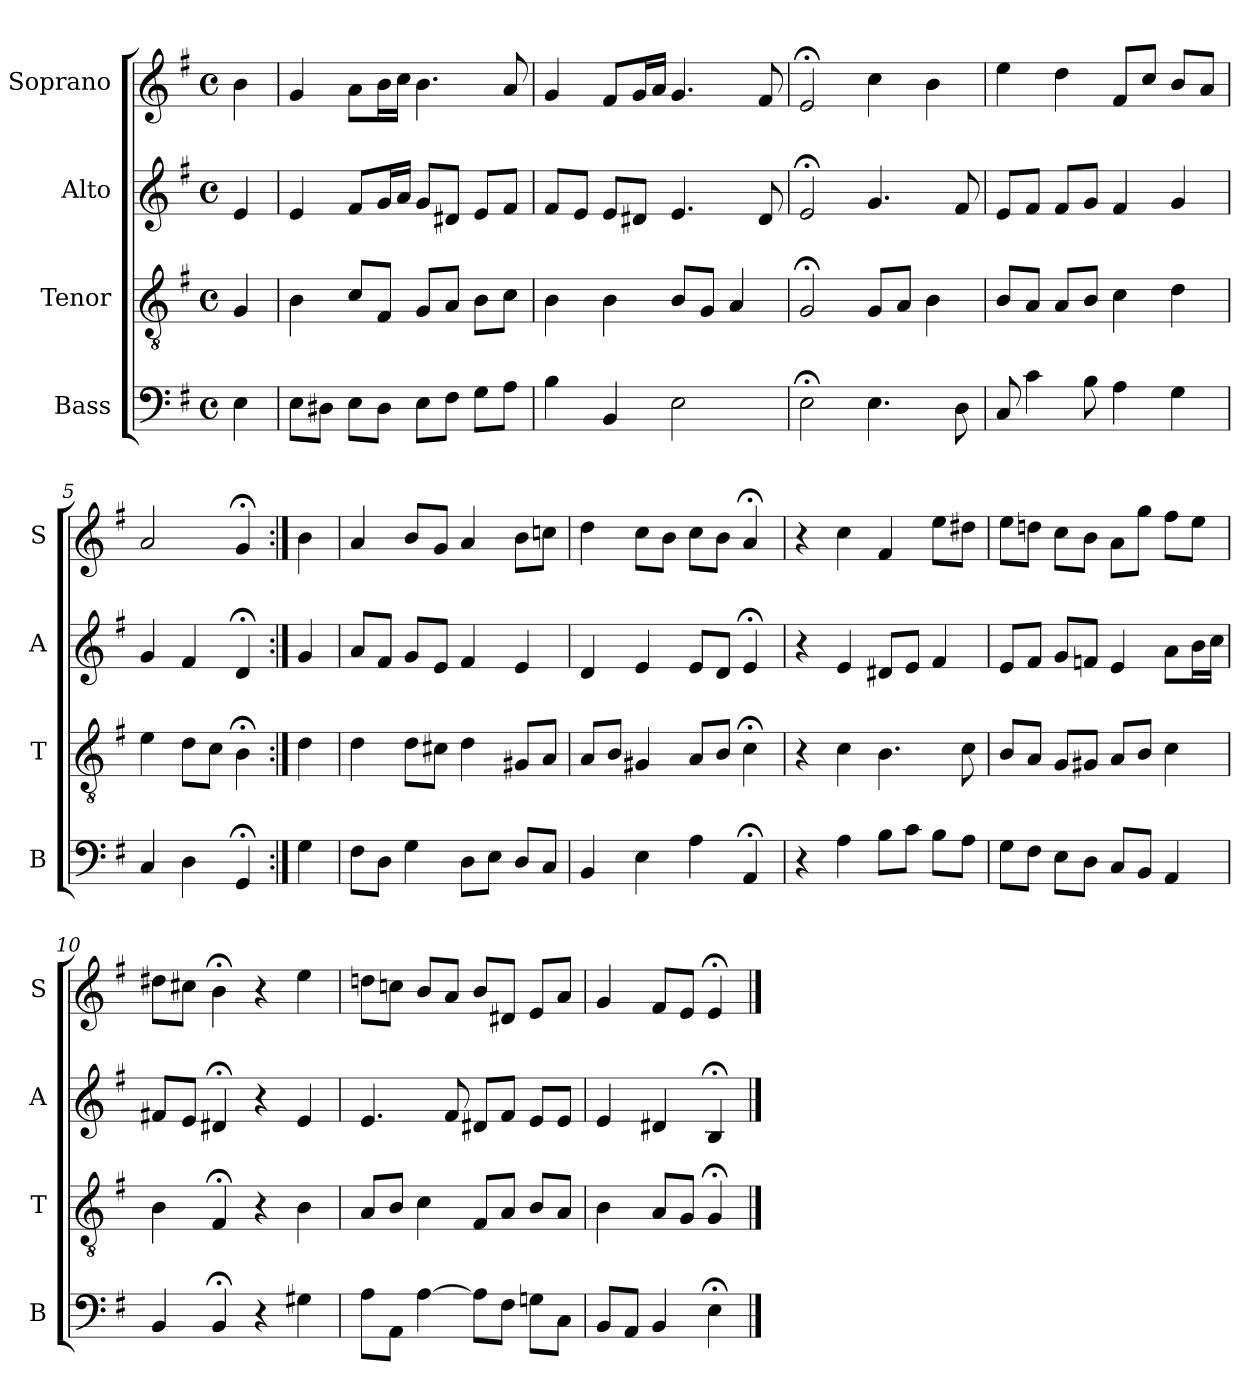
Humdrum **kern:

**kern	**kern	**kern	**kern
*part4	*part3	*part2	*part1
*staff4	*staff3	*staff2	*staff1
*I"Bass	*I"Tenor	*I"Alto	*I"Soprano
*I'B	*I'T	*I'A	*I'S
*clefF4	*clefGv2	*clefG2	*clefG2
*k[f#]	*k[f#]	*k[f#]	*k[f#]
*e:	*e:	*e:	*e:
*M4/4	*M4/4	*M4/4	*M4/4
*met(c)	*met(c)	*met(c)	*met(c)
*MM100	*MM100	*MM100	*MM100
=	=	=	=
4E	4G	4e	4b
=1	=1	=1	=1
8EL	4B	4e	4g
8D#XJ	.	.	.
8EL	8cL	8f#L	8aL
8D#J	8F#J	16gL	16bL
.	.	16aJJ	16ccJJ
8EL	8GL	8gL	4.b
8F#J	8AJ	8d#XJ	.
8GL	8BL	8eL	.
8AJ	8cJ	8f#J	8a
=2	=2	=2	=2
4B	4B	8f#L	4g
.	.	8eJ	.
4BB	4B	8eL	8f#L
.	.	8d#XJ	16gL
.	.	.	16aJJ
2E	8BL	4.e	4.g
.	8GJ	.	.
.	4A	.	.
.	.	8d#	8f#
=3	=3	=3	=3
2E;<	2G;<	2e;<	2e;<
4.E	8GL	4.g	4cc
.	8AJ	.	.
.	4B	.	4b
8D	.	8f#	.
=4	=4	=4	=4
8C	8BL	8eL	4ee
4c	8AJ	8f#J	.
.	8AL	8f#L	4dd
8B	8BJ	8gJ	.
4A	4c	4f#	8f#L
.	.	.	8ccJ
4G	4d	4g	8bL
.	.	.	8aJ
=5	=5	=5	=5
4C	4e	4g	2a
4D	8dL	4f#	.
.	8cJ	.	.
4GG;<	4B;<	4d;<	4g;<
=:|!	=:|!	=:|!	=:|!
4G	4d	4g	4b
=6	=6	=6	=6
8F#L	4d	8aL	4a
8DJ	.	8f#J	.
4G	8dL	8gL	8bL
.	8c#XJ	8eJ	8gJ
8DL	4d	4f#	4a
8EJ	.	.	.
8DL	8G#XL	4e	8bL
8CJ	8AJ	.	8ccnJ
=7	=7	=7	=7
4BB	8AL	4d	4dd
.	8BJ	.	.
4Ei	4G#Xi	4e	8ccL
.	.	.	8bJ
4Ai	8AiL	8eL	8ccL
.	8BJ	8dJ	8bJ
4AA;<	4c;<	4e;<	4a;<
=8	=8	=8	=8
4r	4r	4r	4r
4A	4c	4e	4cc
8BL	4.B	8d#XL	4f#
8cJ	.	8eJ	.
8BL	.	4f#	8eeL
8AJ	8c	.	8dd#XJ
=9	=9	=9	=9
8GL	8BL	8eL	8eeL
8F#J	8AJ	8f#J	8ddnJ
8EL	8GL	8gL	8ccL
8DJ	8G#XJ	8fnJ	8bJ
8CL	8AL	4e	8aL
8BBJ	8BJ	.	8ggJ
4AA	4c	8aL	8ff#L
.	.	16bL	8eeJ
.	.	16ccJJ	.
=10	=10	=10	=10
4BB	4B	8f#XL	8dd#XL
.	.	8eJ	8cc#XJ
4BB;<	4F#;<	4d#X;<	4b;<
4r	4r	4r	4r
4G#X	4B	4e	4ee
=11	=11	=11	=11
8AL	8AL	4.e	8ddnL
8AAJ	8BJ	.	8ccnJ
[4A	4c	.	8bL
.	.	8f#	8aJ
8AL]	8F#L	8d#XL	8bL
8F#J	8AJ	8f#J	8d#XJ
8GnL	8BL	8eL	8eL
8CJ	8AJ	8eJ	8aJ
=12	=12	=12	=12
8BBL	4B	4e	4g
8AAJ	.	.	.
4BB	8AL	4d#X	8f#L
.	8GJ	.	8eJ
4E;<	4G;<	4B;<	4e;<
==	==	==	==
*-	*-	*-	*-
